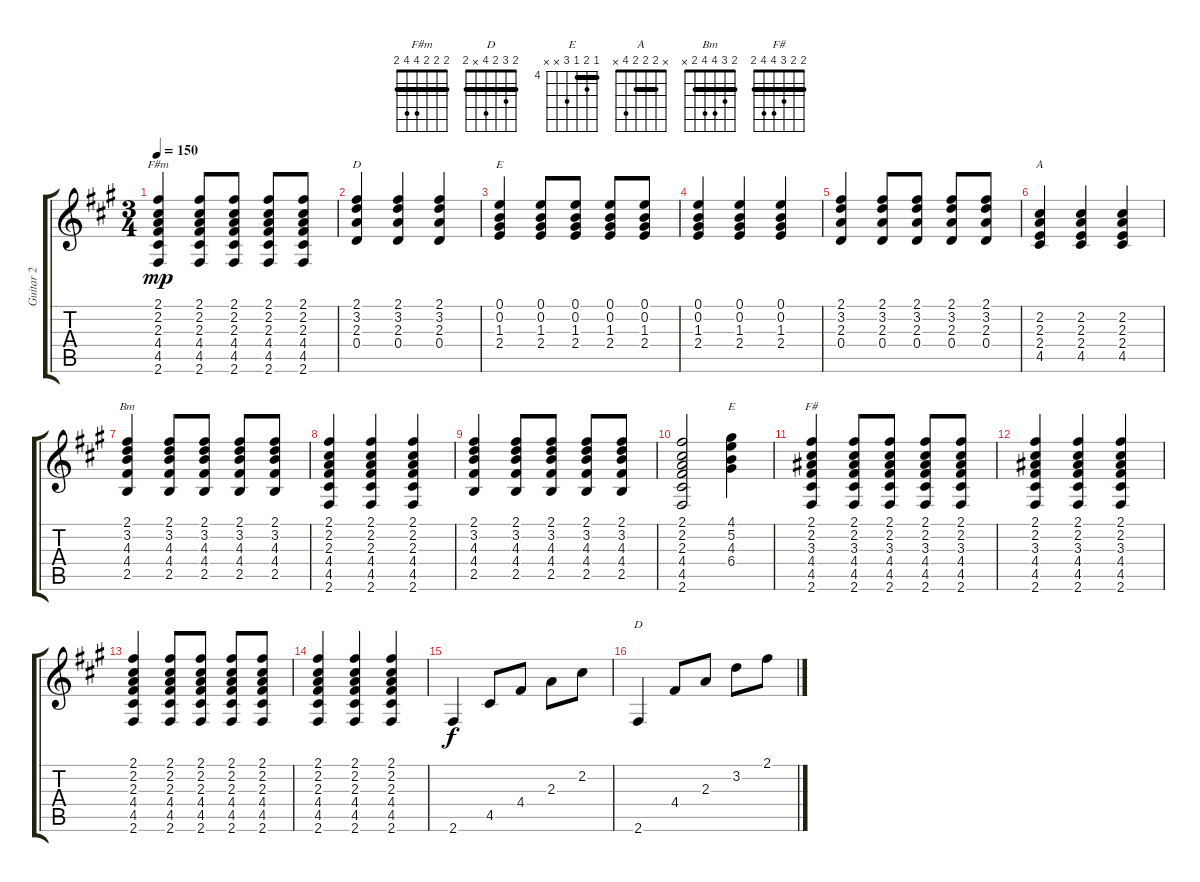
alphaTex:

\track ("Guitar 2" "Guitar 2") {instrument acousticguitarsteel}
\staff {score tabs}
\tuning (E4 B3 G3 D3 A2 E2) {hide}
\chord ("F#m" 2 2 2 4 4 2) {barre 2}
\chord ("D" 2 3 2 0 x x)
\chord ("E" 0 0 1 2 x x)
\chord ("A" x 2 2 2 4 x) {barre 2}
\chord ("Bm" 2 3 4 4 2 x) {barre 2}
\chord ("E" 4 5 4 6 x x) {firstfret 4 barre 4}
\chord ("F#" 2 2 3 4 4 2) {barre 2}
\chord ("D" 2 3 2 4 x 2) {barre 2}
\ts (3 4)
\tempo 150
\clef g2
\ks f#minor
(2.1 2.2 2.3 4.4 4.5 2.6).4{ch "F#m" dy mp} (2.1 2.2 2.3 4.4 4.5 2.6).8 (2.1 2.2 2.3 4.4 4.5 2.6).8 (2.1 2.2 2.3 4.4 4.5 2.6).8 (2.1 2.2 2.3 4.4 4.5 2.6).8 |
(2.1 3.2 2.3 0.4).4{ch "D"} (2.1 3.2 2.3 0.4).4 (2.1 3.2 2.3 0.4).4 |
(0.1 0.2 1.3 2.4).4{ch "E"} (0.1 0.2 1.3 2.4).8 (0.1 0.2 1.3 2.4).8 (0.1 0.2 1.3 2.4).8 (0.1 0.2 1.3 2.4).8 |
(0.1 0.2 1.3 2.4).4 (0.1 0.2 1.3 2.4).4 (0.1 0.2 1.3 2.4).4 |
(2.1 3.2 2.3 0.4).4 (2.1 3.2 2.3 0.4).8 (2.1 3.2 2.3 0.4).8 (2.1 3.2 2.3 0.4).8 (2.1 3.2 2.3 0.4).8 |
(2.2 2.3 2.4 4.5).4{ch "A"} (2.2 2.3 2.4 4.5).4 (2.2 2.3 2.4 4.5).4 |
(2.1 3.2 4.3 4.4 2.5).4{ch "Bm"} (2.1 3.2 4.3 4.4 2.5).8 (2.1 3.2 4.3 4.4 2.5).8 (2.1 3.2 4.3 4.4 2.5).8 (2.1 3.2 4.3 4.4 2.5).8 |
(2.1 2.2 2.3 4.4 4.5 2.6).4 (2.1 2.2 2.3 4.4 4.5 2.6).4 (2.1 2.2 2.3 4.4 4.5 2.6).4 |
(2.1 3.2 4.3 4.4 2.5).4 (2.1 3.2 4.3 4.4 2.5).8 (2.1 3.2 4.3 4.4 2.5).8 (2.1 3.2 4.3 4.4 2.5).8 (2.1 3.2 4.3 4.4 2.5).8 |
(2.1 2.2 2.3 4.4 4.5 2.6).2 (4.1 5.2 4.3 6.4).4{ch "E"} |
(2.1 2.2 3.3 4.4 4.5 2.6).4{ch "F#"} (2.1 2.2 3.3 4.4 4.5 2.6).8 (2.1 2.2 3.3 4.4 4.5 2.6).8 (2.1 2.2 3.3 4.4 4.5 2.6).8 (2.1 2.2 3.3 4.4 4.5 2.6).8 |
(2.1 2.2 3.3 4.4 4.5 2.6).4 (2.1 2.2 3.3 4.4 4.5 2.6).4 (2.1 2.2 3.3 4.4 4.5 2.6).4 |
(2.1 2.2 2.3 4.4 4.5 2.6).4 (2.1 2.2 2.3 4.4 4.5 2.6).8 (2.1 2.2 2.3 4.4 4.5 2.6).8 (2.1 2.2 2.3 4.4 4.5 2.6).8 (2.1 2.2 2.3 4.4 4.5 2.6).8 |
(2.1 2.2 2.3 4.4 4.5 2.6).4 (2.1 2.2 2.3 4.4 4.5 2.6).4 (2.1 2.2 2.3 4.4 4.5 2.6).4 |
2.6.4{dy f} 4.5.8 4.4.8 2.3.8 2.2.8 |
2.6.4{ch "D"} 4.4.8 2.3.8 3.2.8 2.1.8
